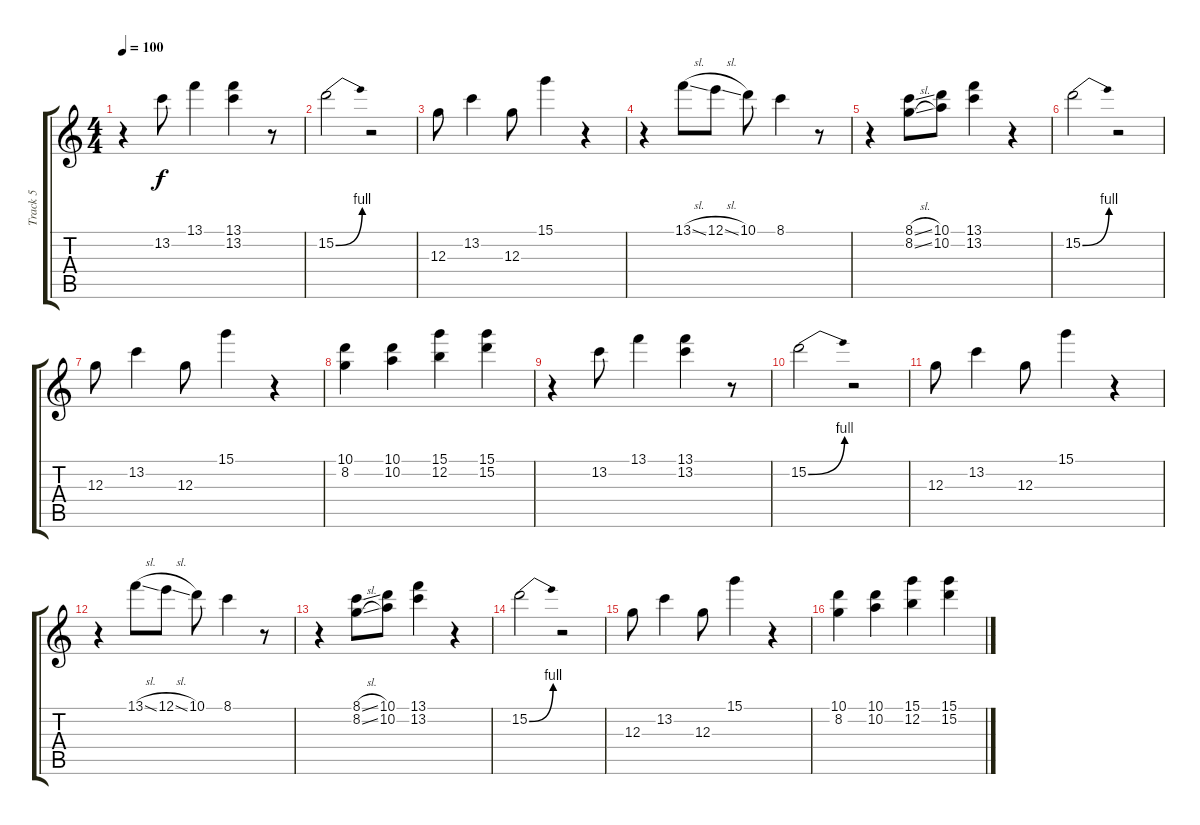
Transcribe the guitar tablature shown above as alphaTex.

\track ("Track 5" "Track 5") {instrument electricguitarjazz}
\staff {score tabs}
\tuning (E4 B3 G3 D3 A2 E2) {hide}
\ts (4 4)
\tempo 100
\clef g2
\ks c
r.4{dy f} 13.2.8 13.1.4 (13.1 13.2).4 r.8 |
15.2{be (bend 0 0 60 4)}.2 r.2 |
12.3.8 13.2.4 12.3.8 15.1.4 r.4 |
r.4 13.1{sl}.8 12.1{sl}.8 10.1.8 8.1.4 r.8 |
r.4 (8.1{sl} 8.2{sl}).8 (10.1 10.2).8 (13.1 13.2).4 r.4 |
15.2{be (bend 0 0 60 4)}.2 r.2 |
12.3.8 13.2.4 12.3.8 15.1.4 r.4 |
(10.1 8.2).4 (10.1 10.2).4 (15.1 12.2).4 (15.1 15.2).4 |
r.4 13.2.8 13.1.4 (13.1 13.2).4 r.8 |
15.2{be (bend 0 0 60 4)}.2 r.2 |
12.3.8 13.2.4 12.3.8 15.1.4 r.4 |
r.4 13.1{sl}.8 12.1{sl}.8 10.1.8 8.1.4 r.8 |
r.4 (8.1{sl} 8.2{sl}).8 (10.1 10.2).8 (13.1 13.2).4 r.4 |
15.2{be (bend 0 0 60 4)}.2 r.2 |
12.3.8 13.2.4 12.3.8 15.1.4 r.4 |
(10.1 8.2).4 (10.1 10.2).4 (15.1 12.2).4 (15.1 15.2).4
